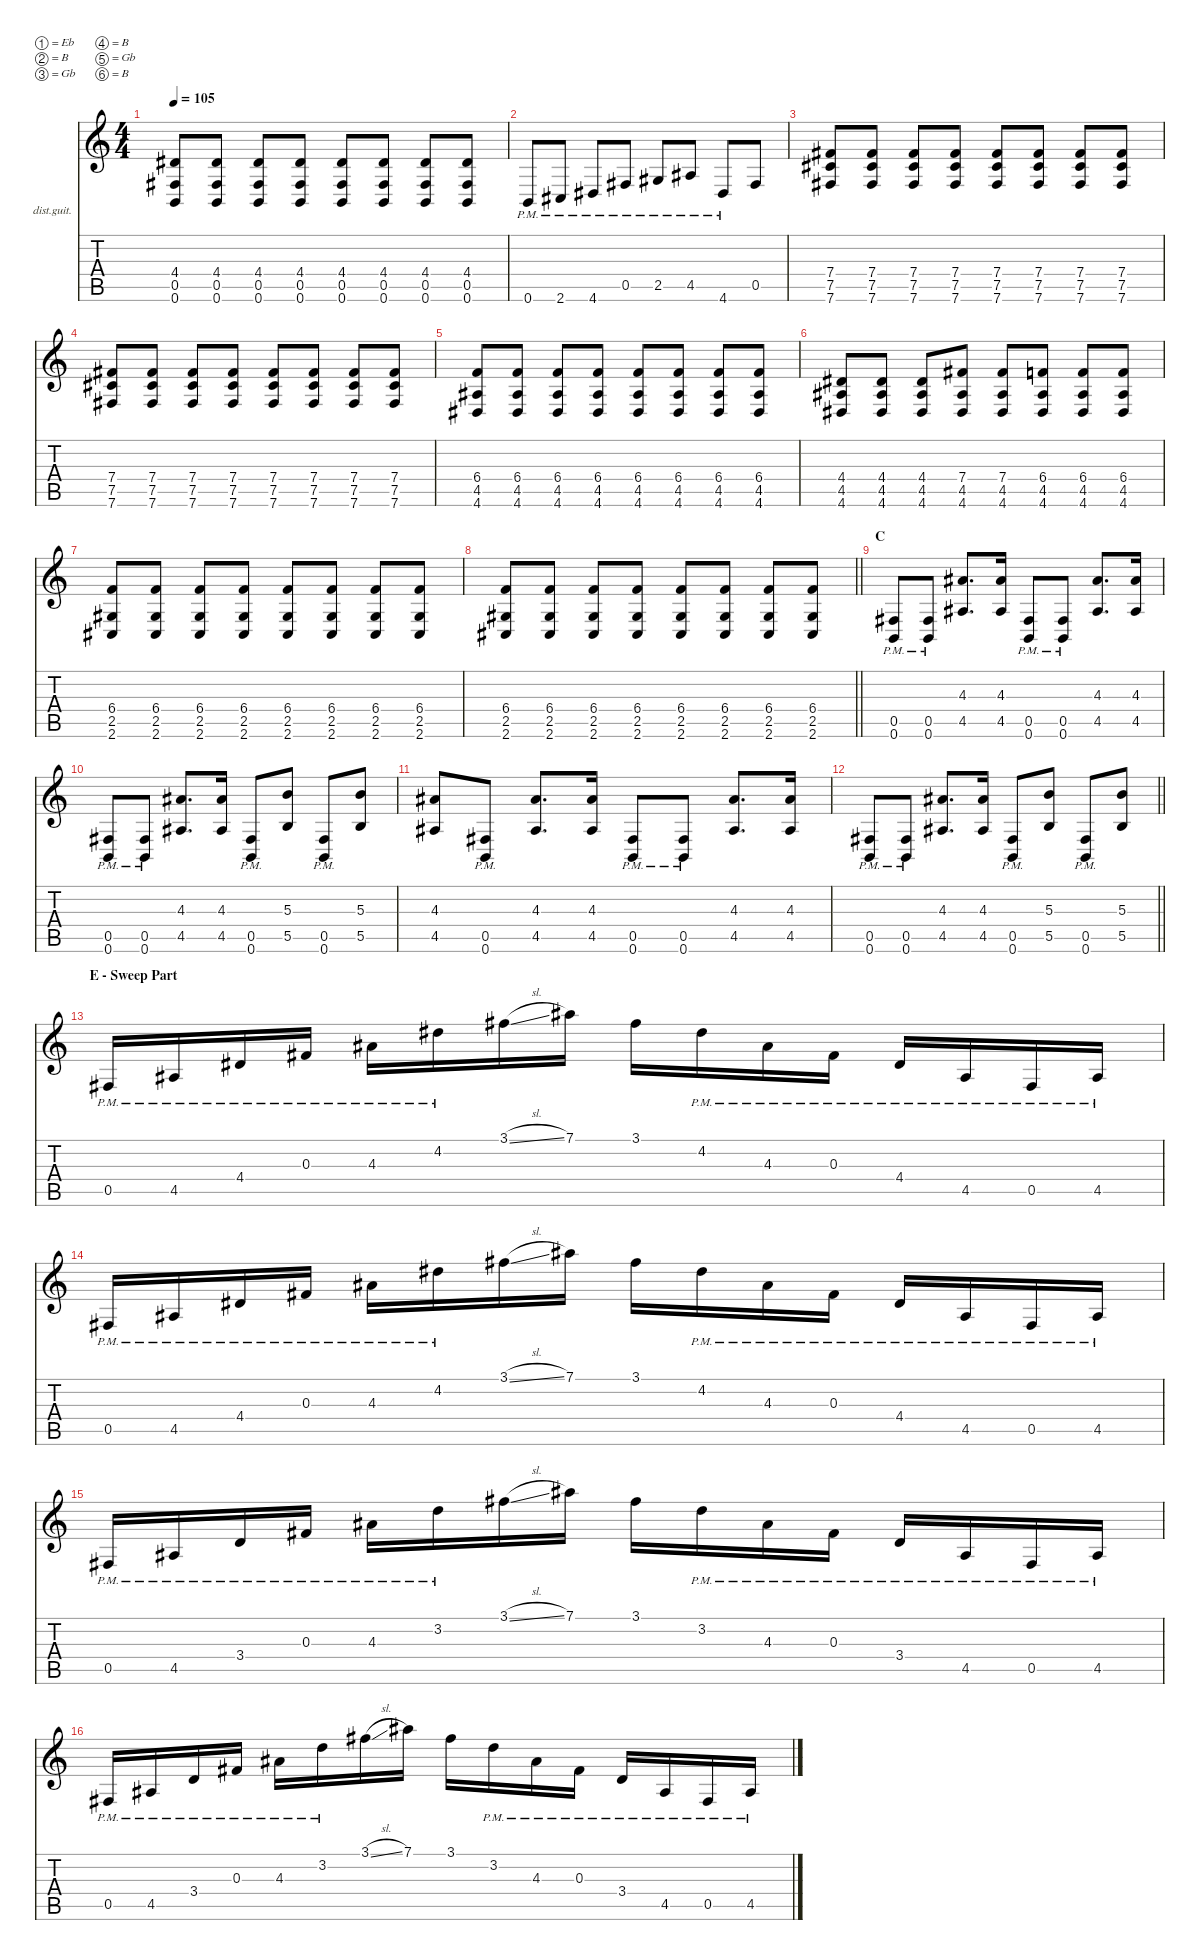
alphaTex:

\defaultSystemsLayout 4
\hideDynamics
\bracketExtendMode nobrackets
\firstSystemTrackNameOrientation horizontal
\otherSystemsTrackNameOrientation horizontal
\track ("Guitar II" "dist.guit.") {instrument distortionguitar}
\staff {score tabs}
\tuning (Eb4 B3 Gb3 B2 Gb2 B1)
\ts (4 4)
\tempo 105
\clef g2
\ks c
(4.4{acc #} 0.5{acc #} 0.6).8{dy f} (4.4{acc #} 0.5{acc #} 0.6).8 (4.4{acc #} 0.5{acc #} 0.6).8 (4.4{acc #} 0.5{acc #} 0.6).8 (4.4{acc #} 0.5{acc #} 0.6).8 (4.4{acc #} 0.5{acc #} 0.6).8 (4.4{acc #} 0.5{acc #} 0.6).8 (4.4{acc #} 0.5{acc #} 0.6).8 |
0.6{pm}.8 2.6{pm acc #}.8 4.6{pm acc #}.8 0.5{pm acc #}.8 2.5{pm acc #}.8 4.5{pm acc #}.8 4.6{pm acc #}.8 0.5{acc #}.8 |
(7.4{acc #} 7.5{acc #} 7.6{acc #}).8 (7.4{acc #} 7.5{acc #} 7.6{acc #}).8 (7.4{acc #} 7.5{acc #} 7.6{acc #}).8 (7.4{acc #} 7.5{acc #} 7.6{acc #}).8 (7.4{acc #} 7.5{acc #} 7.6{acc #}).8 (7.4{acc #} 7.5{acc #} 7.6{acc #}).8 (7.4{acc #} 7.5{acc #} 7.6{acc #}).8 (7.4{acc #} 7.5{acc #} 7.6{acc #}).8 |
(7.4{acc #} 7.5{acc #} 7.6{acc #}).8 (7.4{acc #} 7.5{acc #} 7.6{acc #}).8 (7.4{acc #} 7.5{acc #} 7.6{acc #}).8 (7.4{acc #} 7.5{acc #} 7.6{acc #}).8 (7.4{acc #} 7.5{acc #} 7.6{acc #}).8 (7.4{acc #} 7.5{acc #} 7.6{acc #}).8 (7.4{acc #} 7.5{acc #} 7.6{acc #}).8 (7.4{acc #} 7.5{acc #} 7.6{acc #}).8 |
(6.4 4.5{acc #} 4.6{acc #}).8 (6.4 4.5{acc #} 4.6{acc #}).8 (6.4 4.5{acc #} 4.6{acc #}).8 (6.4 4.5{acc #} 4.6{acc #}).8 (6.4 4.5{acc #} 4.6{acc #}).8 (6.4 4.5{acc #} 4.6{acc #}).8 (6.4 4.5{acc #} 4.6{acc #}).8 (6.4 4.5{acc #} 4.6{acc #}).8 |
(4.4{acc #} 4.5{acc #} 4.6{acc #}).8 (4.4{acc #} 4.5{acc #} 4.6{acc #}).8 (4.4{acc #} 4.5{acc #} 4.6{acc #}).8 (7.4{acc #} 4.5{acc #} 4.6{acc #}).8 (7.4{acc #} 4.5{acc #} 4.6{acc #}).8 (6.4 4.5{acc #} 4.6{acc #}).8 (6.4 4.5{acc #} 4.6{acc #}).8 (6.4 4.5{acc #} 4.6{acc #}).8 |
(6.4 2.5{acc #} 2.6{acc #}).8 (6.4 2.5{acc #} 2.6{acc #}).8 (6.4 2.5{acc #} 2.6{acc #}).8 (6.4 2.5{acc #} 2.6{acc #}).8 (6.4 2.5{acc #} 2.6{acc #}).8 (6.4 2.5{acc #} 2.6{acc #}).8 (6.4 2.5{acc #} 2.6{acc #}).8 (6.4 2.5{acc #} 2.6{acc #}).8 |
\barLineRight lightlight
(6.4 2.5{acc #} 2.6{acc #}).8 (6.4 2.5{acc #} 2.6{acc #}).8 (6.4 2.5{acc #} 2.6{acc #}).8 (6.4 2.5{acc #} 2.6{acc #}).8 (6.4 2.5{acc #} 2.6{acc #}).8 (6.4 2.5{acc #} 2.6{acc #}).8 (6.4 2.5{acc #} 2.6{acc #}).8 (6.4 2.5{acc #} 2.6{acc #}).8 |
\section ("" "C")
(0.5{pm acc #} 0.6{pm}).8 (0.5{pm acc #} 0.6{pm}).8 (4.3{acc #} 4.5{acc #}).8{d} (4.3{acc #} 4.5{acc #}).16 (0.5{pm acc #} 0.6{pm}).8 (0.5{pm acc #} 0.6{pm}).8 (4.3{acc #} 4.5{acc #}).8{d} (4.3{acc #} 4.5{acc #}).16 |
(0.5{pm acc #} 0.6{pm}).8 (0.5{pm acc #} 0.6{pm}).8 (4.3{acc #} 4.5{acc #}).8{d} (4.3{acc #} 4.5{acc #}).16 (0.5{pm acc #} 0.6{pm}).8 (5.3 5.5).8 (0.5{pm acc #} 0.6{pm}).8 (5.3 5.5).8 |
(4.3{acc #} 4.5{acc #}).8 (0.5{pm acc #} 0.6{pm}).8 (4.3{acc #} 4.5{acc #}).8{d} (4.3{acc #} 4.5{acc #}).16 (0.5{pm acc #} 0.6{pm}).8 (0.5{pm acc #} 0.6{pm}).8 (4.3{acc #} 4.5{acc #}).8{d} (4.3{acc #} 4.5{acc #}).16 |
\barLineRight lightlight
(0.5{pm acc #} 0.6{pm}).8 (0.5{pm acc #} 0.6{pm}).8 (4.3{acc #} 4.5{acc #}).8{d} (4.3{acc #} 4.5{acc #}).16 (0.5{pm acc #} 0.6{pm}).8 (5.3 5.5).8 (0.5{pm acc #} 0.6{pm}).8 (5.3 5.5).8 |
\section ("" "E - Sweep Part")
0.5{pm acc #}.16 4.5{pm acc #}.16 4.4{pm acc #}.16 0.3{pm acc #}.16 4.3{pm acc #}.16 4.2{pm acc #}.16 3.1{sl acc #}.16 7.1{acc #}.16 3.1{acc #}.16 4.2{pm acc #}.16 4.3{pm acc #}.16 0.3{pm acc #}.16 4.4{pm acc #}.16 4.5{pm acc #}.16 0.5{pm acc #}.16 4.5{pm acc #}.16 |
0.5{pm acc #}.16 4.5{pm acc #}.16 4.4{pm acc #}.16 0.3{pm acc #}.16 4.3{pm acc #}.16 4.2{pm acc #}.16 3.1{sl acc #}.16 7.1{acc #}.16 3.1{acc #}.16 4.2{pm acc #}.16 4.3{pm acc #}.16 0.3{pm acc #}.16 4.4{pm acc #}.16 4.5{pm acc #}.16 0.5{pm acc #}.16 4.5{pm acc #}.16 |
0.5{pm acc #}.16 4.5{pm acc #}.16 3.4{pm}.16 0.3{pm acc #}.16 4.3{pm acc #}.16 3.2{pm}.16 3.1{sl acc #}.16 7.1{acc #}.16 3.1{acc #}.16 3.2{pm}.16 4.3{pm acc #}.16 0.3{pm acc #}.16 3.4{pm}.16 4.5{pm acc #}.16 0.5{pm acc #}.16 4.5{pm acc #}.16 |
0.5{pm acc #}.16 4.5{pm acc #}.16 3.4{pm}.16 0.3{pm acc #}.16 4.3{pm acc #}.16 3.2{pm}.16 3.1{sl acc #}.16 7.1{acc #}.16 3.1{acc #}.16 3.2{pm}.16 4.3{pm acc #}.16 0.3{pm acc #}.16 3.4{pm}.16 4.5{pm acc #}.16 0.5{pm acc #}.16 4.5{pm acc #}.16
